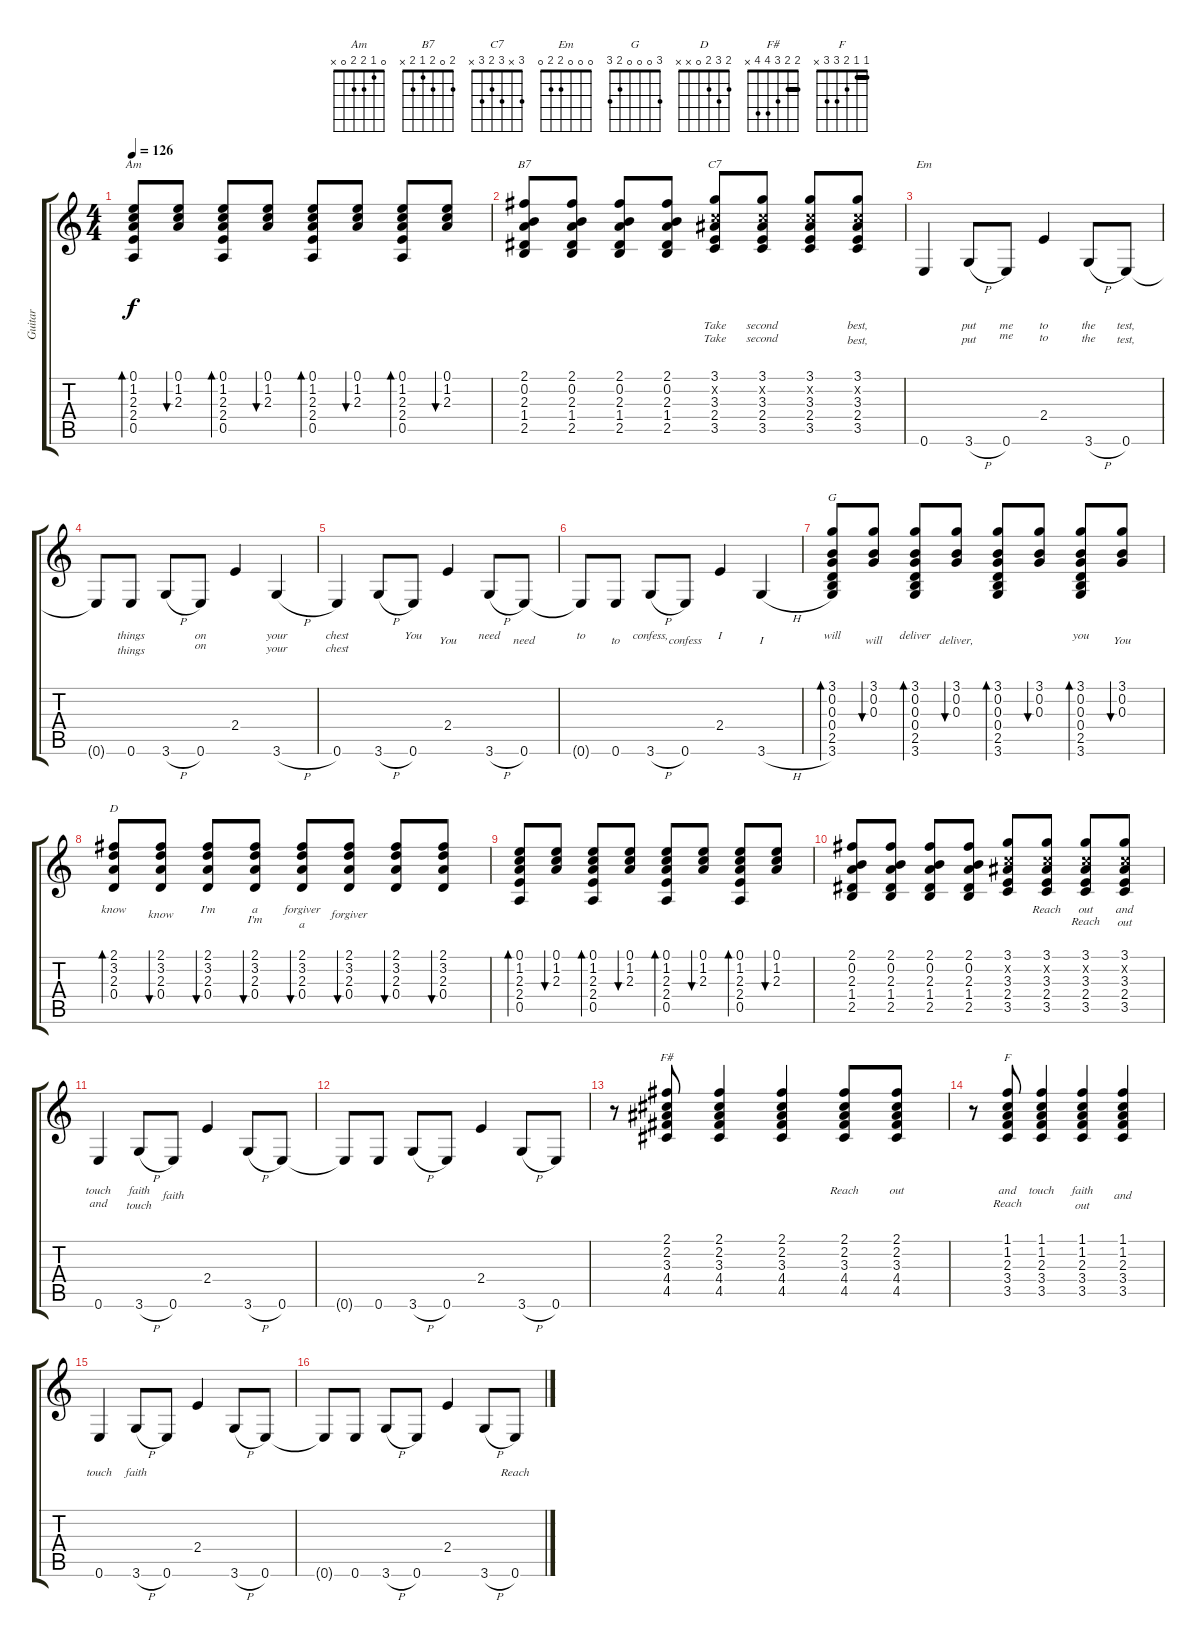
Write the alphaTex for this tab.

\track ("Guitar" "Guitar") {instrument acousticguitarsteel}
\staff {score tabs}
\tuning (E4 B3 G3 D3 A2 E2) {hide}
\chord ("Am" 0 1 2 2 0 x)
\chord ("B7" 2 0 2 1 2 x)
\chord ("C7" 3 x 3 2 3 x)
\chord ("Em" 0 0 0 2 2 0)
\chord ("G" 3 0 0 0 2 3)
\chord ("D" 2 3 2 0 x x)
\chord ("F#" 2 2 3 4 4 x) {barre 2}
\chord ("F" 1 1 2 3 3 x) {barre 1}
\ts (4 4)
\tempo 126
\clef g2
\ks c
(0.1 1.2 2.3 2.4 0.5).8{bd 60 ch "Am" lyrics (0 "") lyrics (1 "") lyrics (2 "") lyrics (3 "") lyrics (4 "") dy f} (0.1 1.2 2.3).8{bu 60 lyrics (0 "") lyrics (1 "") lyrics (2 "") lyrics (3 "") lyrics (4 "")} (0.1 1.2 2.3 2.4 0.5).8{bd 60 lyrics (0 "") lyrics (1 "") lyrics (2 "") lyrics (3 "") lyrics (4 "")} (0.1 1.2 2.3).8{bu 60 lyrics (0 "") lyrics (1 "") lyrics (2 "") lyrics (3 "") lyrics (4 "")} (0.1 1.2 2.3 2.4 0.5).8{bd 60 lyrics (0 "") lyrics (1 "") lyrics (2 "") lyrics (3 "") lyrics (4 "")} (0.1 1.2 2.3).8{bu 60 lyrics (0 "") lyrics (1 "") lyrics (2 "") lyrics (3 "") lyrics (4 "")} (0.1 1.2 2.3 2.4 0.5).8{bd 60 lyrics (0 "") lyrics (1 "") lyrics (2 "") lyrics (3 "") lyrics (4 "")} (0.1 1.2 2.3).8{bu 60 lyrics (0 "") lyrics (1 "") lyrics (2 "") lyrics (3 "") lyrics (4 "")} |
(2.1 0.2 2.3 1.4 2.5).8{ch "B7" lyrics (0 "") lyrics (1 "") lyrics (2 "") lyrics (3 "") lyrics (4 "")} (2.1 0.2 2.3 1.4 2.5).8{lyrics (0 "") lyrics (1 "") lyrics (2 "") lyrics (3 "") lyrics (4 "")} (2.1 0.2 2.3 1.4 2.5).8{lyrics (0 "") lyrics (1 "") lyrics (2 "") lyrics (3 "") lyrics (4 "")} (2.1 0.2 2.3 1.4 2.5).8{lyrics (0 "") lyrics (1 "") lyrics (2 "") lyrics (3 "") lyrics (4 "")} (3.1 1.2{x} 3.3 2.4 3.5).8{ch "C7" lyrics (0 "Take") lyrics (1 "Take") lyrics (2 "") lyrics (3 "") lyrics (4 "")} (3.1 1.2{x} 3.3 2.4 3.5).8{lyrics (0 "second") lyrics (1 "second") lyrics (2 "") lyrics (3 "") lyrics (4 "")} (3.1 1.2{x} 3.3 2.4 3.5).8{lyrics (0 "") lyrics (1 "") lyrics (2 "") lyrics (3 "") lyrics (4 "")} (3.1 1.2{x} 3.3 2.4 3.5).8{lyrics (0 "best,") lyrics (1 "best,") lyrics (2 "") lyrics (3 "") lyrics (4 "")} |
0.6.4{ch "Em" lyrics (0 "") lyrics (1 "") lyrics (2 "") lyrics (3 "") lyrics (4 "")} 3.6{h}.8{lyrics (0 "put") lyrics (1 "put") lyrics (2 "") lyrics (3 "") lyrics (4 "")} 0.6.8{lyrics (0 "me") lyrics (1 "me") lyrics (2 "") lyrics (3 "") lyrics (4 "")} 2.4.4{lyrics (0 "to") lyrics (1 "to") lyrics (2 "") lyrics (3 "") lyrics (4 "")} 3.6{h}.8{lyrics (0 "the") lyrics (1 "the") lyrics (2 "") lyrics (3 "") lyrics (4 "")} 0.6.8{lyrics (0 "test,") lyrics (1 "test,") lyrics (2 "") lyrics (3 "") lyrics (4 "")} |
0.6{t}.8{lyrics (0 "") lyrics (1 "") lyrics (2 "") lyrics (3 "") lyrics (4 "")} 0.6.8{lyrics (0 "things") lyrics (1 "things") lyrics (2 "") lyrics (3 "") lyrics (4 "")} 3.6{h}.8{lyrics (0 "") lyrics (1 "") lyrics (2 "") lyrics (3 "") lyrics (4 "")} 0.6.8{lyrics (0 "on") lyrics (1 "on") lyrics (2 "") lyrics (3 "") lyrics (4 "")} 2.4.4{lyrics (0 "") lyrics (1 "") lyrics (2 "") lyrics (3 "") lyrics (4 "")} 3.6{h}.4{lyrics (0 "your") lyrics (1 "your") lyrics (2 "") lyrics (3 "") lyrics (4 "")} |
0.6.4{lyrics (0 "chest") lyrics (1 "chest") lyrics (2 "") lyrics (3 "") lyrics (4 "")} 3.6{h}.8{lyrics (0 "") lyrics (1 "") lyrics (2 "") lyrics (3 "") lyrics (4 "")} 0.6.8{lyrics (0 "You") lyrics (1 "") lyrics (2 "") lyrics (3 "") lyrics (4 "")} 2.4.4{lyrics (0 "") lyrics (1 "You") lyrics (2 "") lyrics (3 "") lyrics (4 "")} 3.6{h}.8{lyrics (0 "need") lyrics (1 "") lyrics (2 "") lyrics (3 "") lyrics (4 "")} 0.6.8{lyrics (0 "") lyrics (1 "need") lyrics (2 "") lyrics (3 "") lyrics (4 "")} |
0.6{t}.8{lyrics (0 "to") lyrics (1 "") lyrics (2 "") lyrics (3 "") lyrics (4 "")} 0.6.8{lyrics (0 "") lyrics (1 "to") lyrics (2 "") lyrics (3 "") lyrics (4 "")} 3.6{h}.8{lyrics (0 "confess,") lyrics (1 "") lyrics (2 "") lyrics (3 "") lyrics (4 "")} 0.6.8{lyrics (0 "") lyrics (1 "confess") lyrics (2 "") lyrics (3 "") lyrics (4 "")} 2.4.4{lyrics (0 "I") lyrics (1 "") lyrics (2 "") lyrics (3 "") lyrics (4 "")} 3.6{h}.4{lyrics (0 "") lyrics (1 "I") lyrics (2 "") lyrics (3 "") lyrics (4 "")} |
(3.1 0.2 0.3 0.4 2.5 3.6).8{bd 60 ch "G" lyrics (0 "will") lyrics (1 "") lyrics (2 "") lyrics (3 "") lyrics (4 "")} (3.1 0.2 0.3).8{bu 60 lyrics (0 "") lyrics (1 "will") lyrics (2 "") lyrics (3 "") lyrics (4 "")} (3.1 0.2 0.3 0.4 2.5 3.6).8{bd 60 lyrics (0 "deliver") lyrics (1 "") lyrics (2 "") lyrics (3 "") lyrics (4 "")} (3.1 0.2 0.3).8{bu 60 lyrics (0 "") lyrics (1 "deliver,") lyrics (2 "") lyrics (3 "") lyrics (4 "")} (3.1 0.2 0.3 0.4 2.5 3.6).8{bd 60 lyrics (0 "") lyrics (1 "") lyrics (2 "") lyrics (3 "") lyrics (4 "")} (3.1 0.2 0.3).8{bu 60 lyrics (0 "") lyrics (1 "") lyrics (2 "") lyrics (3 "") lyrics (4 "")} (3.1 0.2 0.3 0.4 2.5 3.6).8{bd 60 lyrics (0 "you") lyrics (1 "") lyrics (2 "") lyrics (3 "") lyrics (4 "")} (3.1 0.2 0.3).8{bu 60 lyrics (0 "") lyrics (1 "You") lyrics (2 "") lyrics (3 "") lyrics (4 "")} |
(2.1 3.2 2.3 0.4).8{bd 60 ch "D" lyrics (0 "know") lyrics (1 "") lyrics (2 "") lyrics (3 "") lyrics (4 "")} (2.1 3.2 2.3 0.4).8{bu 60 lyrics (0 "") lyrics (1 "know") lyrics (2 "") lyrics (3 "") lyrics (4 "")} (2.1 3.2 2.3 0.4).8{bu 60 lyrics (0 "I'm") lyrics (1 "") lyrics (2 "") lyrics (3 "") lyrics (4 "")} (2.1 3.2 2.3 0.4).8{bu 60 lyrics (0 "a") lyrics (1 "I'm") lyrics (2 "") lyrics (3 "") lyrics (4 "")} (2.1 3.2 2.3 0.4).8{bu 60 lyrics (0 "forgiver") lyrics (1 "a") lyrics (2 "") lyrics (3 "") lyrics (4 "")} (2.1 3.2 2.3 0.4).8{bu 60 lyrics (0 "") lyrics (1 "forgiver") lyrics (2 "") lyrics (3 "") lyrics (4 "")} (2.1 3.2 2.3 0.4).8{bu 60 lyrics (0 "") lyrics (1 "") lyrics (2 "") lyrics (3 "") lyrics (4 "")} (2.1 3.2 2.3 0.4).8{bu 60 lyrics (0 "") lyrics (1 "") lyrics (2 "") lyrics (3 "") lyrics (4 "")} |
(0.1 1.2 2.3 2.4 0.5).8{bd 60 lyrics (0 "") lyrics (1 "") lyrics (2 "") lyrics (3 "") lyrics (4 "")} (0.1 1.2 2.3).8{bu 60 lyrics (0 "") lyrics (1 "") lyrics (2 "") lyrics (3 "") lyrics (4 "")} (0.1 1.2 2.3 2.4 0.5).8{bd 60 lyrics (0 "") lyrics (1 "") lyrics (2 "") lyrics (3 "") lyrics (4 "")} (0.1 1.2 2.3).8{bu 60 lyrics (0 "") lyrics (1 "") lyrics (2 "") lyrics (3 "") lyrics (4 "")} (0.1 1.2 2.3 2.4 0.5).8{bd 60 lyrics (0 "") lyrics (1 "") lyrics (2 "") lyrics (3 "") lyrics (4 "")} (0.1 1.2 2.3).8{bu 60 lyrics (0 "") lyrics (1 "") lyrics (2 "") lyrics (3 "") lyrics (4 "")} (0.1 1.2 2.3 2.4 0.5).8{bd 60 lyrics (0 "") lyrics (1 "") lyrics (2 "") lyrics (3 "") lyrics (4 "")} (0.1 1.2 2.3).8{bu 60 lyrics (0 "") lyrics (1 "") lyrics (2 "") lyrics (3 "") lyrics (4 "")} |
(2.1 0.2 2.3 1.4 2.5).8{lyrics (0 "") lyrics (1 "") lyrics (2 "") lyrics (3 "") lyrics (4 "")} (2.1 0.2 2.3 1.4 2.5).8{lyrics (0 "") lyrics (1 "") lyrics (2 "") lyrics (3 "") lyrics (4 "")} (2.1 0.2 2.3 1.4 2.5).8{lyrics (0 "") lyrics (1 "") lyrics (2 "") lyrics (3 "") lyrics (4 "")} (2.1 0.2 2.3 1.4 2.5).8{lyrics (0 "") lyrics (1 "") lyrics (2 "") lyrics (3 "") lyrics (4 "")} (3.1 1.2{x} 3.3 2.4 3.5).8{lyrics (0 "") lyrics (1 "") lyrics (2 "") lyrics (3 "") lyrics (4 "")} (3.1 1.2{x} 3.3 2.4 3.5).8{lyrics (0 "Reach") lyrics (1 "") lyrics (2 "") lyrics (3 "") lyrics (4 "")} (3.1 1.2{x} 3.3 2.4 3.5).8{lyrics (0 "out") lyrics (1 "Reach") lyrics (2 "") lyrics (3 "") lyrics (4 "")} (3.1 1.2{x} 3.3 2.4 3.5).8{lyrics (0 "and") lyrics (1 "out") lyrics (2 "") lyrics (3 "") lyrics (4 "")} |
0.6.4{lyrics (0 "touch") lyrics (1 "and") lyrics (2 "") lyrics (3 "") lyrics (4 "")} 3.6{h}.8{lyrics (0 "faith") lyrics (1 "touch") lyrics (2 "") lyrics (3 "") lyrics (4 "")} 0.6.8{lyrics (0 "") lyrics (1 "faith") lyrics (2 "") lyrics (3 "") lyrics (4 "")} 2.4.4{lyrics (0 "") lyrics (1 "") lyrics (2 "") lyrics (3 "") lyrics (4 "")} 3.6{h}.8{lyrics (0 "") lyrics (1 "") lyrics (2 "") lyrics (3 "") lyrics (4 "")} 0.6.8{lyrics (0 "") lyrics (1 "") lyrics (2 "") lyrics (3 "") lyrics (4 "")} |
0.6{t}.8{lyrics (0 "") lyrics (1 "") lyrics (2 "") lyrics (3 "") lyrics (4 "")} 0.6.8{lyrics (0 "") lyrics (1 "") lyrics (2 "") lyrics (3 "") lyrics (4 "")} 3.6{h}.8{lyrics (0 "") lyrics (1 "") lyrics (2 "") lyrics (3 "") lyrics (4 "")} 0.6.8{lyrics (0 "") lyrics (1 "") lyrics (2 "") lyrics (3 "") lyrics (4 "")} 2.4.4{lyrics (0 "") lyrics (1 "") lyrics (2 "") lyrics (3 "") lyrics (4 "")} 3.6{h}.8{lyrics (0 "") lyrics (1 "") lyrics (2 "") lyrics (3 "") lyrics (4 "")} 0.6.8{lyrics (0 "") lyrics (1 "") lyrics (2 "") lyrics (3 "") lyrics (4 "")} |
r.8 (2.1 2.2 3.3 4.4 4.5).8{ch "F#" lyrics (0 "") lyrics (1 "") lyrics (2 "") lyrics (3 "") lyrics (4 "")} (2.1 2.2 3.3 4.4 4.5).4{lyrics (0 "") lyrics (1 "") lyrics (2 "") lyrics (3 "") lyrics (4 "")} (2.1 2.2 3.3 4.4 4.5).4{lyrics (0 "") lyrics (1 "") lyrics (2 "") lyrics (3 "") lyrics (4 "")} (2.1 2.2 3.3 4.4 4.5).8{lyrics (0 "Reach") lyrics (1 "") lyrics (2 "") lyrics (3 "") lyrics (4 "")} (2.1 2.2 3.3 4.4 4.5).8{lyrics (0 "out") lyrics (1 "") lyrics (2 "") lyrics (3 "") lyrics (4 "")} |
r.8 (1.1 1.2 2.3 3.4 3.5).8{ch "F" lyrics (0 "and") lyrics (1 "Reach") lyrics (2 "") lyrics (3 "") lyrics (4 "")} (1.1 1.2 2.3 3.4 3.5).4{lyrics (0 "touch") lyrics (1 "") lyrics (2 "") lyrics (3 "") lyrics (4 "")} (1.1 1.2 2.3 3.4 3.5).4{lyrics (0 "faith") lyrics (1 "out") lyrics (2 "") lyrics (3 "") lyrics (4 "")} (1.1 1.2 2.3 3.4 3.5).4{lyrics (0 "") lyrics (1 "and") lyrics (2 "") lyrics (3 "") lyrics (4 "")} |
0.6.4{lyrics (0 "") lyrics (1 "touch") lyrics (2 "") lyrics (3 "") lyrics (4 "")} 3.6{h}.8{lyrics (0 "") lyrics (1 "faith") lyrics (2 "") lyrics (3 "") lyrics (4 "")} 0.6.8{lyrics (0 "") lyrics (1 "") lyrics (2 "") lyrics (3 "") lyrics (4 "")} 2.4.4{lyrics (0 "") lyrics (1 "") lyrics (2 "") lyrics (3 "") lyrics (4 "")} 3.6{h}.8{lyrics (0 "") lyrics (1 "") lyrics (2 "") lyrics (3 "") lyrics (4 "")} 0.6.8{lyrics (0 "") lyrics (1 "") lyrics (2 "") lyrics (3 "") lyrics (4 "")} |
0.6{t}.8{lyrics (0 "") lyrics (1 "") lyrics (2 "") lyrics (3 "") lyrics (4 "")} 0.6.8{lyrics (0 "") lyrics (1 "") lyrics (2 "") lyrics (3 "") lyrics (4 "")} 3.6{h}.8{lyrics (0 "") lyrics (1 "") lyrics (2 "") lyrics (3 "") lyrics (4 "")} 0.6.8{lyrics (0 "") lyrics (1 "") lyrics (2 "") lyrics (3 "") lyrics (4 "")} 2.4.4{lyrics (0 "") lyrics (1 "") lyrics (2 "") lyrics (3 "") lyrics (4 "")} 3.6{h}.8{lyrics (0 "") lyrics (1 "") lyrics (2 "") lyrics (3 "") lyrics (4 "")} 0.6.8{lyrics (0 "") lyrics (1 "Reach") lyrics (2 "") lyrics (3 "") lyrics (4 "")}
